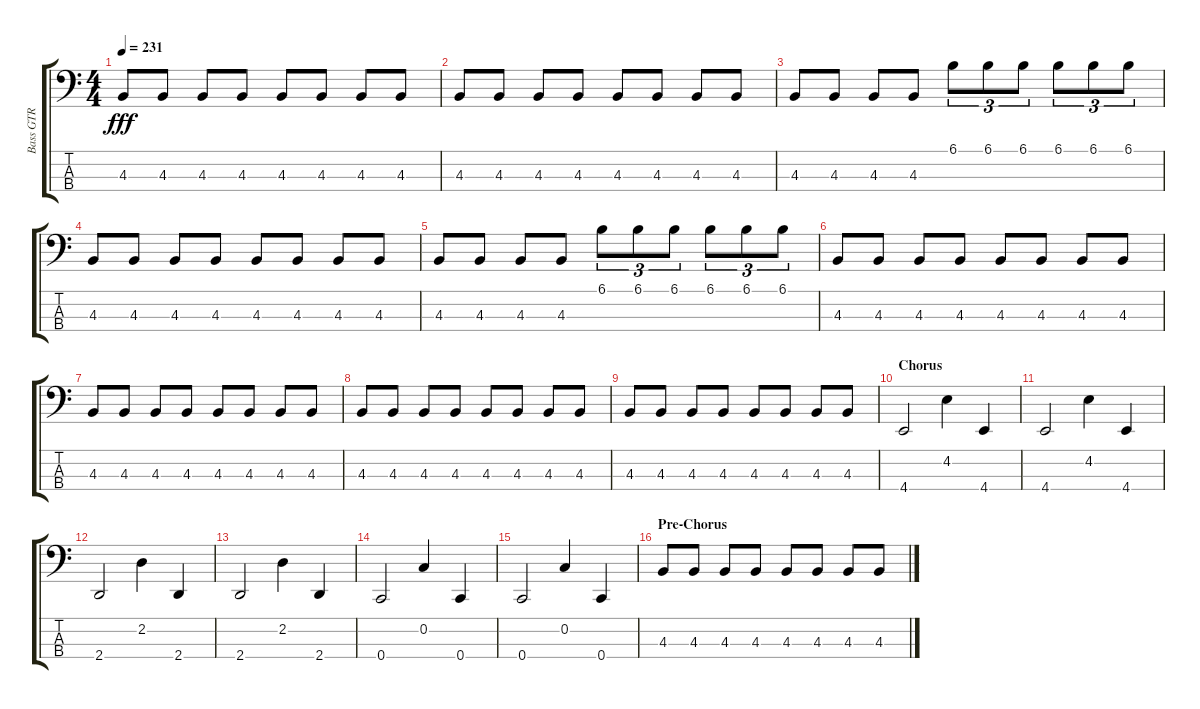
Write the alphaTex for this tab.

\track ("Bass GTR" "Bass GTR") {instrument electricbassfinger}
\staff {score tabs}
\tuning (F2 C2 G1 C1) {hide}
\ts (4 4)
\tempo 231
\clef f4
\ks aminor
4.3.8{dy fff} 4.3.8 4.3.8 4.3.8 4.3.8 4.3.8 4.3.8 4.3.8 |
4.3.8 4.3.8 4.3.8 4.3.8 4.3.8 4.3.8 4.3.8 4.3.8 |
4.3.8 4.3.8 4.3.8 4.3.8 6.1.8{tu (3 2)} 6.1.8{tu (3 2)} 6.1.8{tu (3 2)} 6.1.8{tu (3 2)} 6.1.8{tu (3 2)} 6.1.8{tu (3 2)} |
4.3.8 4.3.8 4.3.8 4.3.8 4.3.8 4.3.8 4.3.8 4.3.8 |
4.3.8 4.3.8 4.3.8 4.3.8 6.1.8{tu (3 2)} 6.1.8{tu (3 2)} 6.1.8{tu (3 2)} 6.1.8{tu (3 2)} 6.1.8{tu (3 2)} 6.1.8{tu (3 2)} |
4.3.8 4.3.8 4.3.8 4.3.8 4.3.8 4.3.8 4.3.8 4.3.8 |
4.3.8 4.3.8 4.3.8 4.3.8 4.3.8 4.3.8 4.3.8 4.3.8 |
4.3.8 4.3.8 4.3.8 4.3.8 4.3.8 4.3.8 4.3.8 4.3.8 |
4.3.8 4.3.8 4.3.8 4.3.8 4.3.8 4.3.8 4.3.8 4.3.8 |
\section ("" "Chorus")
4.4.2 4.2.4 4.4.4 |
4.4.2 4.2.4 4.4.4 |
2.4.2 2.2.4 2.4.4 |
2.4.2 2.2.4 2.4.4 |
0.4.2 0.2.4 0.4.4 |
0.4.2 0.2.4 0.4.4 |
\section ("" "Pre-Chorus")
4.3.8 4.3.8 4.3.8 4.3.8 4.3.8 4.3.8 4.3.8 4.3.8
